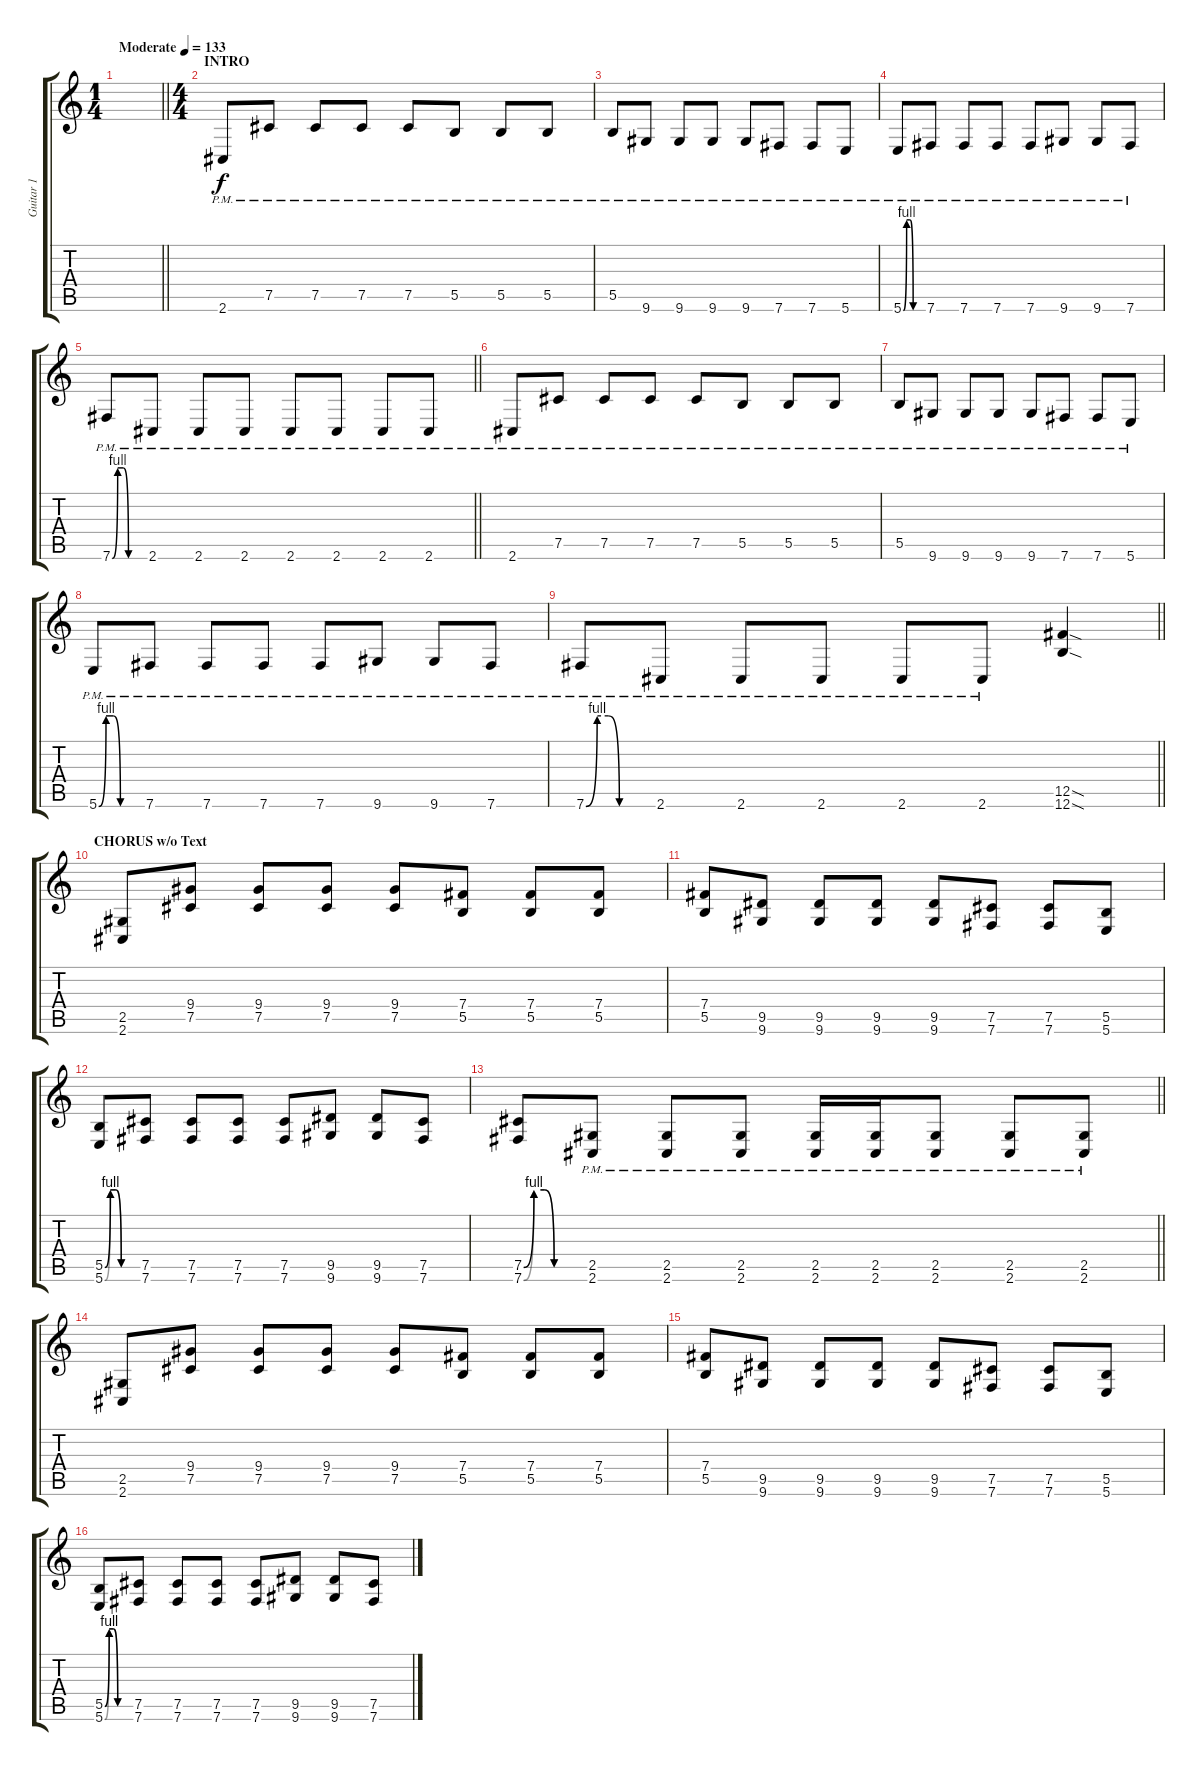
\track ("Guitar 1" "Guitar 1") {instrument distortionguitar}
\staff {score tabs}
\tuning (Db4 Ab3 E3 B2 Gb2 B1) {hide}
\ts (1 4)
\tempo (133 "Moderate")
\clef g2
\barLineRight lightlight
\ks c
|
\ts (4 4)
\section ("" "INTRO")
2.6{pm}.8{balance 8} 7.5{pm}.8 7.5{pm}.8 7.5{pm}.8 7.5{pm}.8 5.5{pm}.8 5.5{pm}.8 5.5{pm}.8 |
5.5{pm}.8 9.6{pm}.8 9.6{pm}.8 9.6{pm}.8 9.6{pm}.8 7.6{pm}.8 7.6{pm}.8 5.6{pm}.8 |
5.6{be (custom 0 0 10 4 20 4 30 0 60 0) pm}.8 7.6{pm}.8 7.6{pm}.8 7.6{pm}.8 7.6{pm}.8 9.6{pm}.8 9.6{pm}.8 7.6{pm}.8 |
\barLineRight lightlight
7.6{be (custom 0 0 10 4 20 4 30 0 60 0) pm}.8 2.6{pm}.8 2.6{pm}.8 2.6{pm}.8 2.6{pm}.8 2.6{pm}.8 2.6{pm}.8 2.6{pm}.8 |
2.6{pm}.8 7.5{pm}.8 7.5{pm}.8 7.5{pm}.8 7.5{pm}.8 5.5{pm}.8 5.5{pm}.8 5.5{pm}.8 |
5.5{pm}.8 9.6{pm}.8 9.6{pm}.8 9.6{pm}.8 9.6{pm}.8 7.6{pm}.8 7.6{pm}.8 5.6{pm}.8 |
5.6{be (custom 0 0 10 4 20 4 30 0 60 0) pm}.8 7.6{pm}.8 7.6{pm}.8 7.6{pm}.8 7.6{pm}.8 9.6{pm}.8 9.6{pm}.8 7.6{pm}.8 |
\barLineRight lightlight
7.6{be (custom 0 0 10 4 20 4 30 0 60 0) pm}.8 2.6{pm}.8 2.6{pm}.8 2.6{pm}.8 2.6{pm}.8 2.6{pm}.8 (12.5{sod} 12.6{sod}).4 |
\section ("" "CHORUS w/o Text")
(2.5 2.6).8{balance 2} (9.4 7.5).8 (9.4 7.5).8 (9.4 7.5).8 (9.4 7.5).8 (7.4 5.5).8 (7.4 5.5).8 (7.4 5.5).8 |
(7.4 5.5).8 (9.5 9.6).8 (9.5 9.6).8 (9.5 9.6).8 (9.5 9.6).8 (7.5 7.6).8 (7.5 7.6).8 (5.5 5.6).8 |
(5.5{be (custom 0 0 10 4 20 4 30 0 60 0)} 5.6{be (custom 0 0 10 4 20 4 30 0 60 0)}).8 (7.5 7.6).8 (7.5 7.6).8 (7.5 7.6).8 (7.5 7.6).8 (9.5 9.6).8 (9.5 9.6).8 (7.5 7.6).8 |
\barLineRight lightlight
(7.5{be (custom 0 0 10 4 20 4 30 0 60 0)} 7.6{be (custom 0 0 10 4 20 4 30 0 60 0)}).8 (2.5{pm} 2.6{pm}).8 (2.5{pm} 2.6{pm}).8 (2.5{pm} 2.6{pm}).8 (2.5{pm} 2.6{pm}).16 (2.5{pm} 2.6{pm}).16 (2.5{pm} 2.6{pm}).8 (2.5{pm} 2.6{pm}).8 (2.5{pm} 2.6{pm}).8 |
(2.5 2.6).8 (9.4 7.5).8 (9.4 7.5).8 (9.4 7.5).8 (9.4 7.5).8 (7.4 5.5).8 (7.4 5.5).8 (7.4 5.5).8 |
(7.4 5.5).8 (9.5 9.6).8 (9.5 9.6).8 (9.5 9.6).8 (9.5 9.6).8 (7.5 7.6).8 (7.5 7.6).8 (5.5 5.6).8 |
(5.5{be (custom 0 0 10 4 20 4 30 0 60 0)} 5.6{be (custom 0 0 10 4 20 4 30 0 60 0)}).8 (7.5 7.6).8 (7.5 7.6).8 (7.5 7.6).8 (7.5 7.6).8 (9.5 9.6).8 (9.5 9.6).8 (7.5 7.6).8
